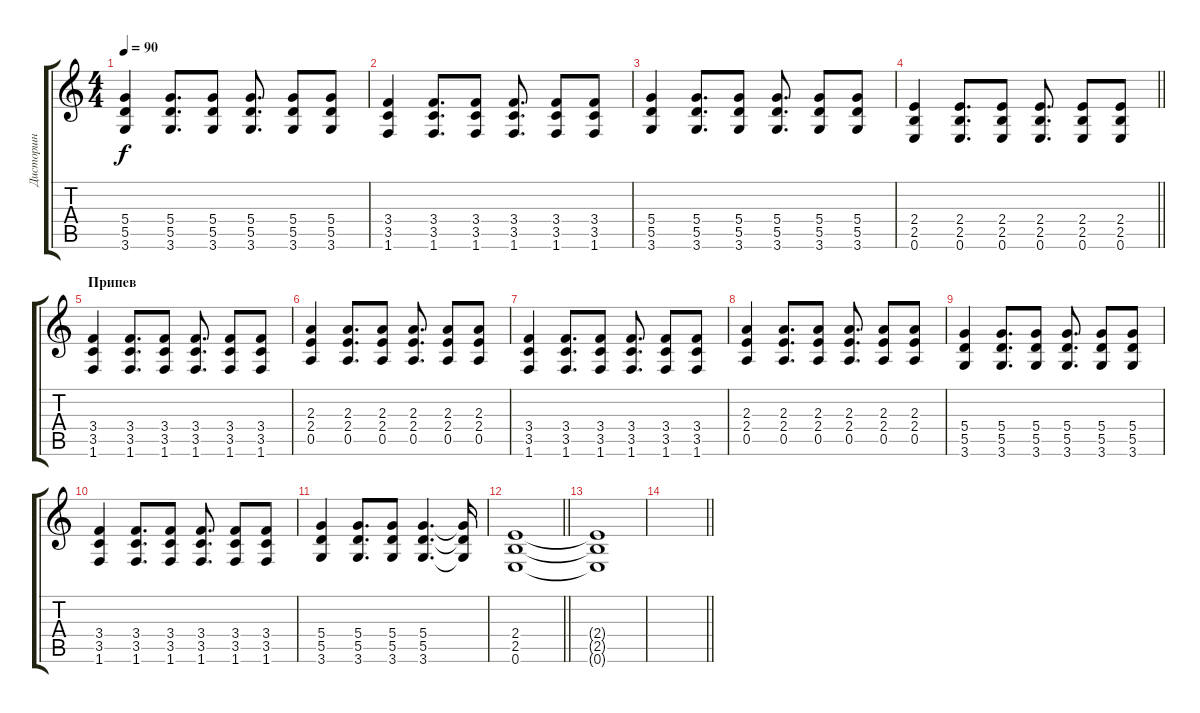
\track ("Дисторшн" "Дисторшн") {instrument distortionguitar}
\staff {score tabs}
\tuning (E4 B3 G3 D3 A2 E2) {hide}
\ts (4 4)
\tempo 90
\clef g2
\ks c
(5.4 5.5 3.6).4{dy f} (5.4 5.5 3.6).8{d} (5.4 5.5 3.6).8 (5.4 5.5 3.6).8{d} (5.4 5.5 3.6).8 (5.4 5.5 3.6).8 |
(3.4 3.5 1.6).4 (3.4 3.5 1.6).8{d} (3.4 3.5 1.6).8 (3.4 3.5 1.6).8{d} (3.4 3.5 1.6).8 (3.4 3.5 1.6).8 |
(5.4 5.5 3.6).4 (5.4 5.5 3.6).8{d} (5.4 5.5 3.6).8 (5.4 5.5 3.6).8{d} (5.4 5.5 3.6).8 (5.4 5.5 3.6).8 |
\barLineRight lightlight
(2.4 2.5 0.6).4 (2.4 2.5 0.6).8{d} (2.4 2.5 0.6).8 (2.4 2.5 0.6).8{d} (2.4 2.5 0.6).8 (2.4 2.5 0.6).8 |
\section ("" "Припев")
(3.4 3.5 1.6).4 (3.4 3.5 1.6).8{d} (3.4 3.5 1.6).8 (3.4 3.5 1.6).8{d} (3.4 3.5 1.6).8 (3.4 3.5 1.6).8 |
(2.3 2.4 0.5).4 (2.3 2.4 0.5).8{d} (2.3 2.4 0.5).8 (2.3 2.4 0.5).8{d} (2.3 2.4 0.5).8 (2.3 2.4 0.5).8 |
(3.4 3.5 1.6).4 (3.4 3.5 1.6).8{d} (3.4 3.5 1.6).8 (3.4 3.5 1.6).8{d} (3.4 3.5 1.6).8 (3.4 3.5 1.6).8 |
(2.3 2.4 0.5).4 (2.3 2.4 0.5).8{d} (2.3 2.4 0.5).8 (2.3 2.4 0.5).8{d} (2.3 2.4 0.5).8 (2.3 2.4 0.5).8 |
(5.4 5.5 3.6).4 (5.4 5.5 3.6).8{d} (5.4 5.5 3.6).8 (5.4 5.5 3.6).8{d} (5.4 5.5 3.6).8 (5.4 5.5 3.6).8 |
(3.4 3.5 1.6).4 (3.4 3.5 1.6).8{d} (3.4 3.5 1.6).8 (3.4 3.5 1.6).8{d} (3.4 3.5 1.6).8 (3.4 3.5 1.6).8 |
(5.4 5.5 3.6).4 (5.4 5.5 3.6).8{d} (5.4 5.5 3.6).8 (5.4 5.5 3.6).4{d} (5.4{t} 5.5{t} 3.6{t}).16 |
\barLineRight lightlight
(2.4 2.5 0.6).1 |
(2.4{t} 2.5{t} 0.6{t}).1 |
\barLineRight lightlight
